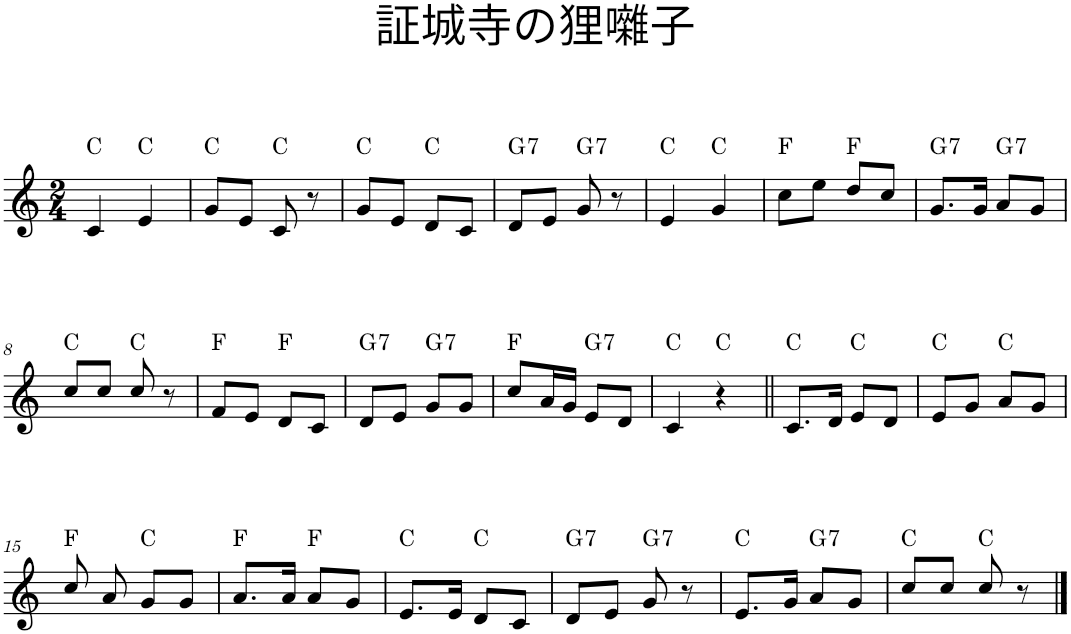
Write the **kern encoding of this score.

**kern	**harte
*part1	*part1
*staff1	*
*I"Piano	*
*I'Pno.	*
*clefG2	*
*k[]	*
*M2/4	*
=1	=1
4c/	C:maj
4e/	C:maj
=2	=2
8g/L	C:maj
8e/J	.
8c/	C:maj
8r	.
=3	=3
8g/L	C:maj
8e/J	.
8d/L	C:maj
8c/J	.
=4	=4
!	!LO:H:kt=7
8d/L	G:7
8e/J	.
!	!LO:H:kt=7
8g/	G:7
8r	.
=5	=5
4e/	C:maj
4g/	C:maj
=6	=6
8cc\L	F:maj
8ee\J	.
8dd/L	F:maj
8cc/J	.
=7	=7
!	!LO:H:kt=7
8.g/L	G:7
16g/Jk	.
!	!LO:H:kt=7
8a/L	G:7
8g/J	.
!!LO:LB:g=z
=8	=8
8cc/L	C:maj
8cc/J	.
8cc/	C:maj
8r	.
=9	=9
8f/L	F:maj
8e/J	.
8d/L	F:maj
8c/J	.
=10	=10
!	!LO:H:kt=7
8d/L	G:7
8e/J	.
!	!LO:H:kt=7
8g/L	G:7
8g/J	.
=11	=11
8cc/L	F:maj
16a/L	.
16g/JJ	.
!	!LO:H:kt=7
8e/L	G:7
8d/J	.
=12	=12
4c/	C:maj
4r	C:maj
=13||	=13||
8.c/L	C:maj
16d/Jk	.
8e/L	C:maj
8d/J	.
=14	=14
8e/L	C:maj
8g/J	.
8a/L	C:maj
8g/J	.
!!LO:LB:g=z
=15	=15
8cc/	F:maj
8a/	.
8g/L	C:maj
8g/J	.
=16	=16
8.a/L	F:maj
16a/Jk	.
8a/L	F:maj
8g/J	.
=17	=17
8.e/L	C:maj
16e/Jk	.
8d/L	C:maj
8c/J	.
=18	=18
!	!LO:H:kt=7
8d/L	G:7
8e/J	.
!	!LO:H:kt=7
8g/	G:7
8r	.
=19	=19
8.e/L	C:maj
16g/Jk	.
!	!LO:H:kt=7
8a/L	G:7
8g/J	.
=20	=20
8cc/L	C:maj
8cc/J	.
8cc/	C:maj
8r	.
==	==
*-	*-
